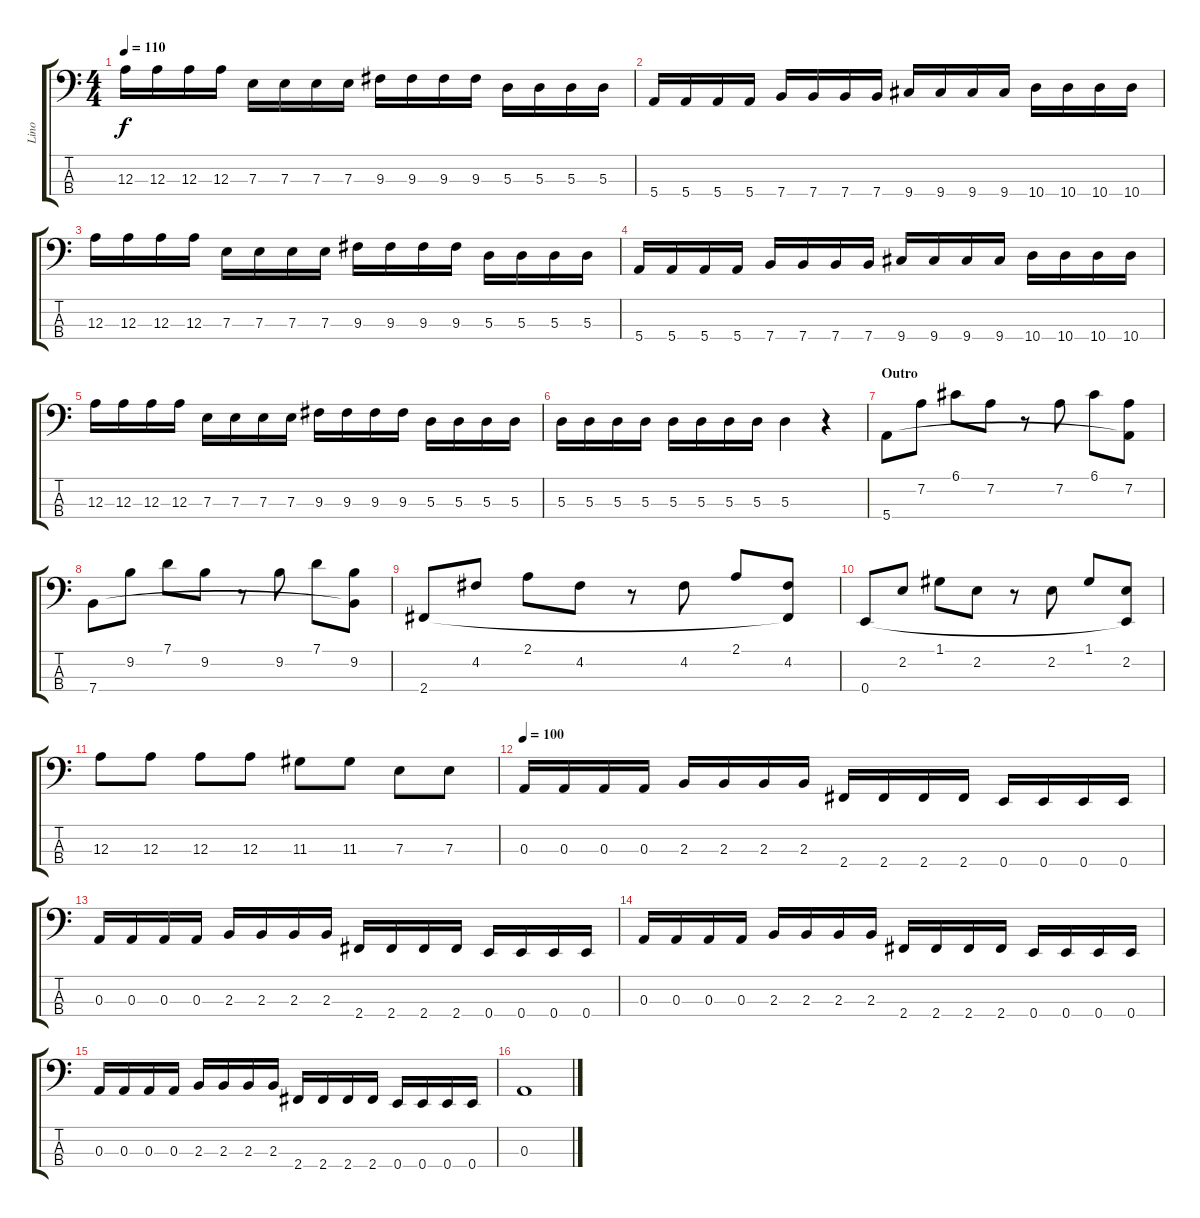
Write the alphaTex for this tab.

\track ("Lino" "Lino") {instrument electricbasspick}
\staff {score tabs}
\tuning (G2 D2 A1 E1) {hide}
\ts (4 4)
\tempo 110
\clef f4
\ks c
12.3.16{dy f} 12.3.16 12.3.16 12.3.16 7.3.16 7.3.16 7.3.16 7.3.16 9.3.16 9.3.16 9.3.16 9.3.16 5.3.16 5.3.16 5.3.16 5.3.16 |
5.4.16 5.4.16 5.4.16 5.4.16 7.4.16 7.4.16 7.4.16 7.4.16 9.4.16 9.4.16 9.4.16 9.4.16 10.4.16 10.4.16 10.4.16 10.4.16 |
12.3.16 12.3.16 12.3.16 12.3.16 7.3.16 7.3.16 7.3.16 7.3.16 9.3.16 9.3.16 9.3.16 9.3.16 5.3.16 5.3.16 5.3.16 5.3.16 |
5.4.16 5.4.16 5.4.16 5.4.16 7.4.16 7.4.16 7.4.16 7.4.16 9.4.16 9.4.16 9.4.16 9.4.16 10.4.16 10.4.16 10.4.16 10.4.16 |
12.3.16 12.3.16 12.3.16 12.3.16 7.3.16 7.3.16 7.3.16 7.3.16 9.3.16 9.3.16 9.3.16 9.3.16 5.3.16 5.3.16 5.3.16 5.3.16 |
5.3.16 5.3.16 5.3.16 5.3.16 5.3.16 5.3.16 5.3.16 5.3.16 5.3.4 r.4 |
\section ("" "Outro")
5.4.8 7.2.8 6.1.8 7.2.8 r.8 7.2.8 6.1.8 (7.2 5.4{t}).8 |
7.4.8 9.2.8 7.1.8 9.2.8 r.8 9.2.8 7.1.8 (9.2 7.4{t}).8 |
2.4.8 4.2.8 2.1.8 4.2.8 r.8 4.2.8 2.1.8 (4.2 2.4{t}).8 |
0.4.8 2.2.8 1.1.8 2.2.8 r.8 2.2.8 1.1.8 (2.2 0.4{t}).8 |
12.3.8 12.3.8 12.3.8 12.3.8 11.3.8 11.3.8 7.3.8 7.3.8 |
\tempo 100
0.3.16 0.3.16 0.3.16 0.3.16 2.3.16 2.3.16 2.3.16 2.3.16 2.4.16 2.4.16 2.4.16 2.4.16 0.4.16 0.4.16 0.4.16 0.4.16 |
0.3.16 0.3.16 0.3.16 0.3.16 2.3.16 2.3.16 2.3.16 2.3.16 2.4.16 2.4.16 2.4.16 2.4.16 0.4.16 0.4.16 0.4.16 0.4.16 |
0.3.16 0.3.16 0.3.16 0.3.16 2.3.16 2.3.16 2.3.16 2.3.16 2.4.16 2.4.16 2.4.16 2.4.16 0.4.16 0.4.16 0.4.16 0.4.16 |
0.3.16 0.3.16 0.3.16 0.3.16 2.3.16 2.3.16 2.3.16 2.3.16 2.4.16 2.4.16 2.4.16 2.4.16 0.4.16 0.4.16 0.4.16 0.4.16 |
0.3.1
